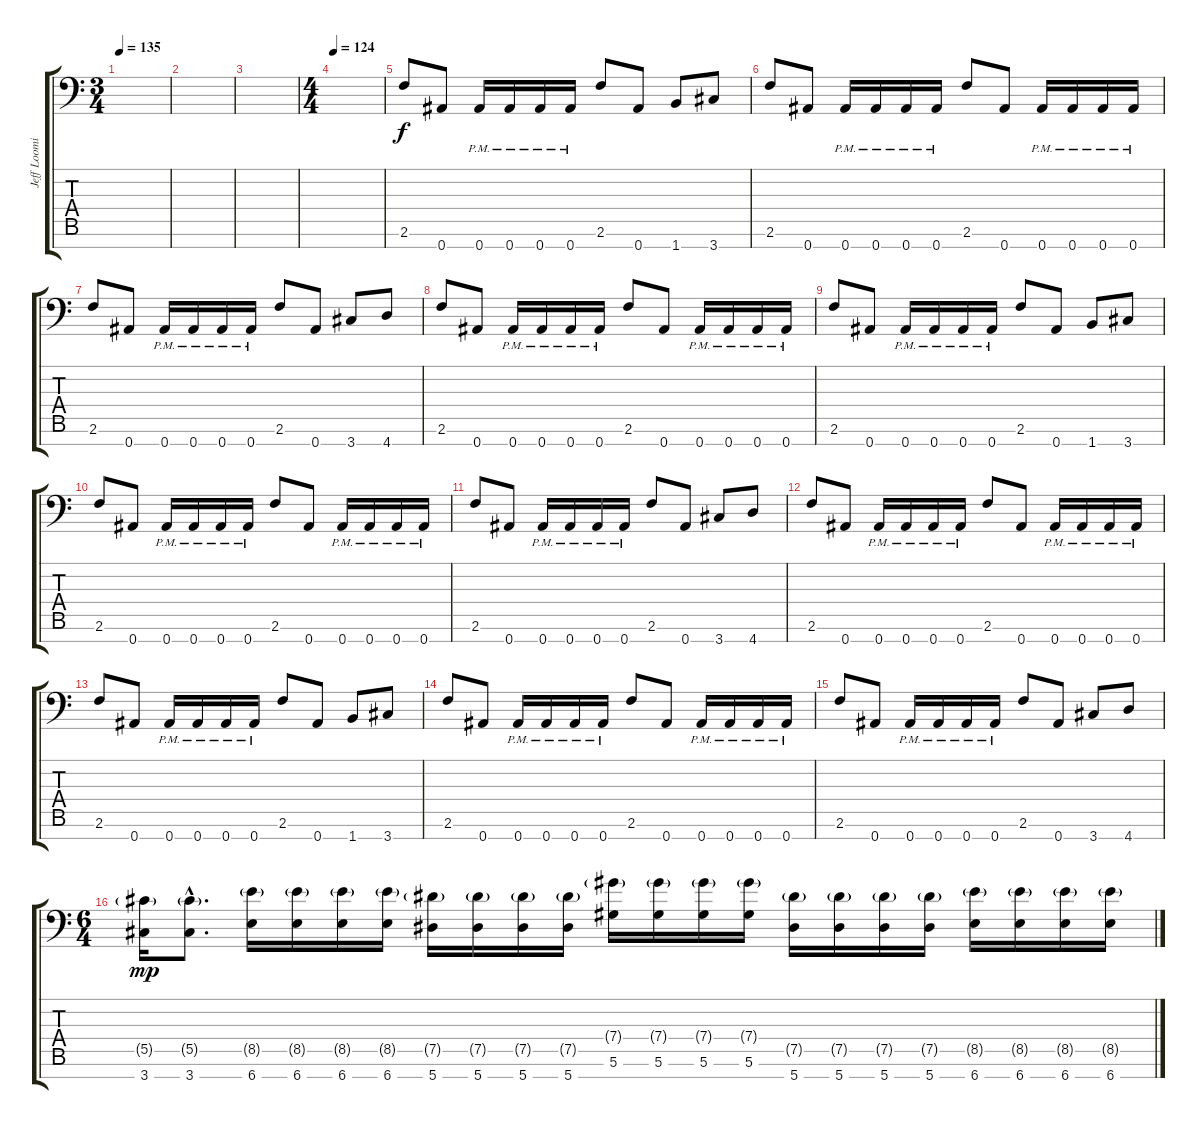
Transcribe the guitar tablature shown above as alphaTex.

\track ("Jeff Loomis Lead" "Jeff Loomi") {instrument distortionguitar}
\staff {score tabs}
\tuning (Eb4 Bb3 Gb3 Db3 Ab2 Eb2 Bb1) {hide}
\ts (3 4)
\tempo 135
\clef f4
\ks c
|
|
|
\ts (4 4)
\tempo 124
|
2.6.8 0.7.8 0.7{pm}.16 0.7{pm}.16 0.7{pm}.16 0.7{pm}.16 2.6.8 0.7.8 1.7.8 3.7.8 |
2.6.8 0.7.8 0.7{pm}.16 0.7{pm}.16 0.7{pm}.16 0.7{pm}.16 2.6.8 0.7.8 0.7{pm}.16 0.7{pm}.16 0.7{pm}.16 0.7{pm}.16 |
2.6.8 0.7.8 0.7{pm}.16 0.7{pm}.16 0.7{pm}.16 0.7{pm}.16 2.6.8 0.7.8 3.7.8 4.7.8 |
2.6.8 0.7.8 0.7{pm}.16 0.7{pm}.16 0.7{pm}.16 0.7{pm}.16 2.6.8 0.7.8 0.7{pm}.16 0.7{pm}.16 0.7{pm}.16 0.7{pm}.16 |
2.6.8 0.7.8 0.7{pm}.16 0.7{pm}.16 0.7{pm}.16 0.7{pm}.16 2.6.8 0.7.8 1.7.8 3.7.8 |
2.6.8 0.7.8 0.7{pm}.16 0.7{pm}.16 0.7{pm}.16 0.7{pm}.16 2.6.8 0.7.8 0.7{pm}.16 0.7{pm}.16 0.7{pm}.16 0.7{pm}.16 |
2.6.8 0.7.8 0.7{pm}.16 0.7{pm}.16 0.7{pm}.16 0.7{pm}.16 2.6.8 0.7.8 3.7.8 4.7.8 |
2.6.8 0.7.8 0.7{pm}.16 0.7{pm}.16 0.7{pm}.16 0.7{pm}.16 2.6.8 0.7.8 0.7{pm}.16 0.7{pm}.16 0.7{pm}.16 0.7{pm}.16 |
2.6.8 0.7.8 0.7{pm}.16 0.7{pm}.16 0.7{pm}.16 0.7{pm}.16 2.6.8 0.7.8 1.7.8 3.7.8 |
2.6.8 0.7.8 0.7{pm}.16 0.7{pm}.16 0.7{pm}.16 0.7{pm}.16 2.6.8 0.7.8 0.7{pm}.16 0.7{pm}.16 0.7{pm}.16 0.7{pm}.16 |
2.6.8 0.7.8 0.7{pm}.16 0.7{pm}.16 0.7{pm}.16 0.7{pm}.16 2.6.8 0.7.8 3.7.8 4.7.8 |
\ts (6 4)
(5.5{g} 3.7).16{dy mp} (5.5{g hac} 3.7{hac}).8{d} (8.5{g} 6.7).16 (8.5{g} 6.7).16 (8.5{g} 6.7).16 (8.5{g} 6.7).16 (7.5{g} 5.7).16 (7.5{g} 5.7).16 (7.5{g} 5.7).16 (7.5{g} 5.7).16 (7.4{g} 5.6).16 (7.4{g} 5.6).16 (7.4{g} 5.6).16 (7.4{g} 5.6).16 (7.5{g} 5.7).16 (7.5{g} 5.7).16 (7.5{g} 5.7).16 (7.5{g} 5.7).16 (8.5{g} 6.7).16 (8.5{g} 6.7).16 (8.5{g} 6.7).16 (8.5{g} 6.7).16
